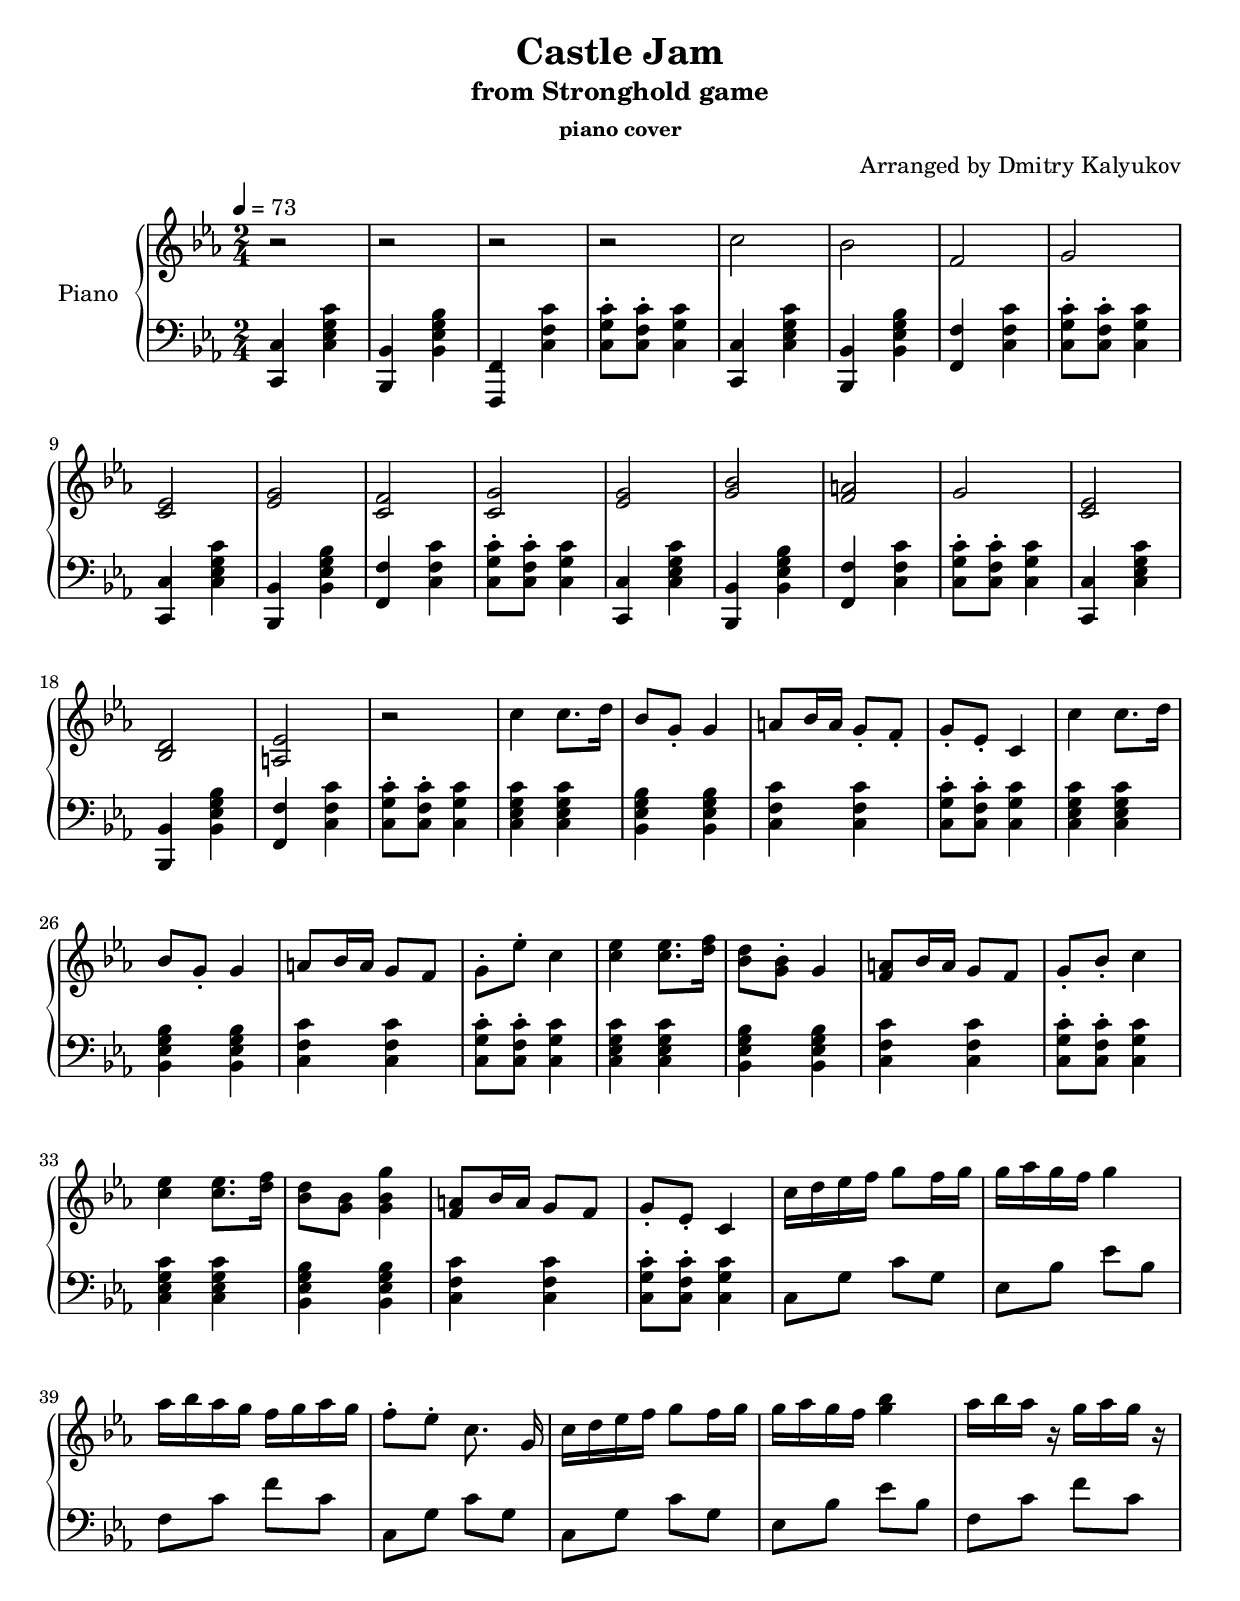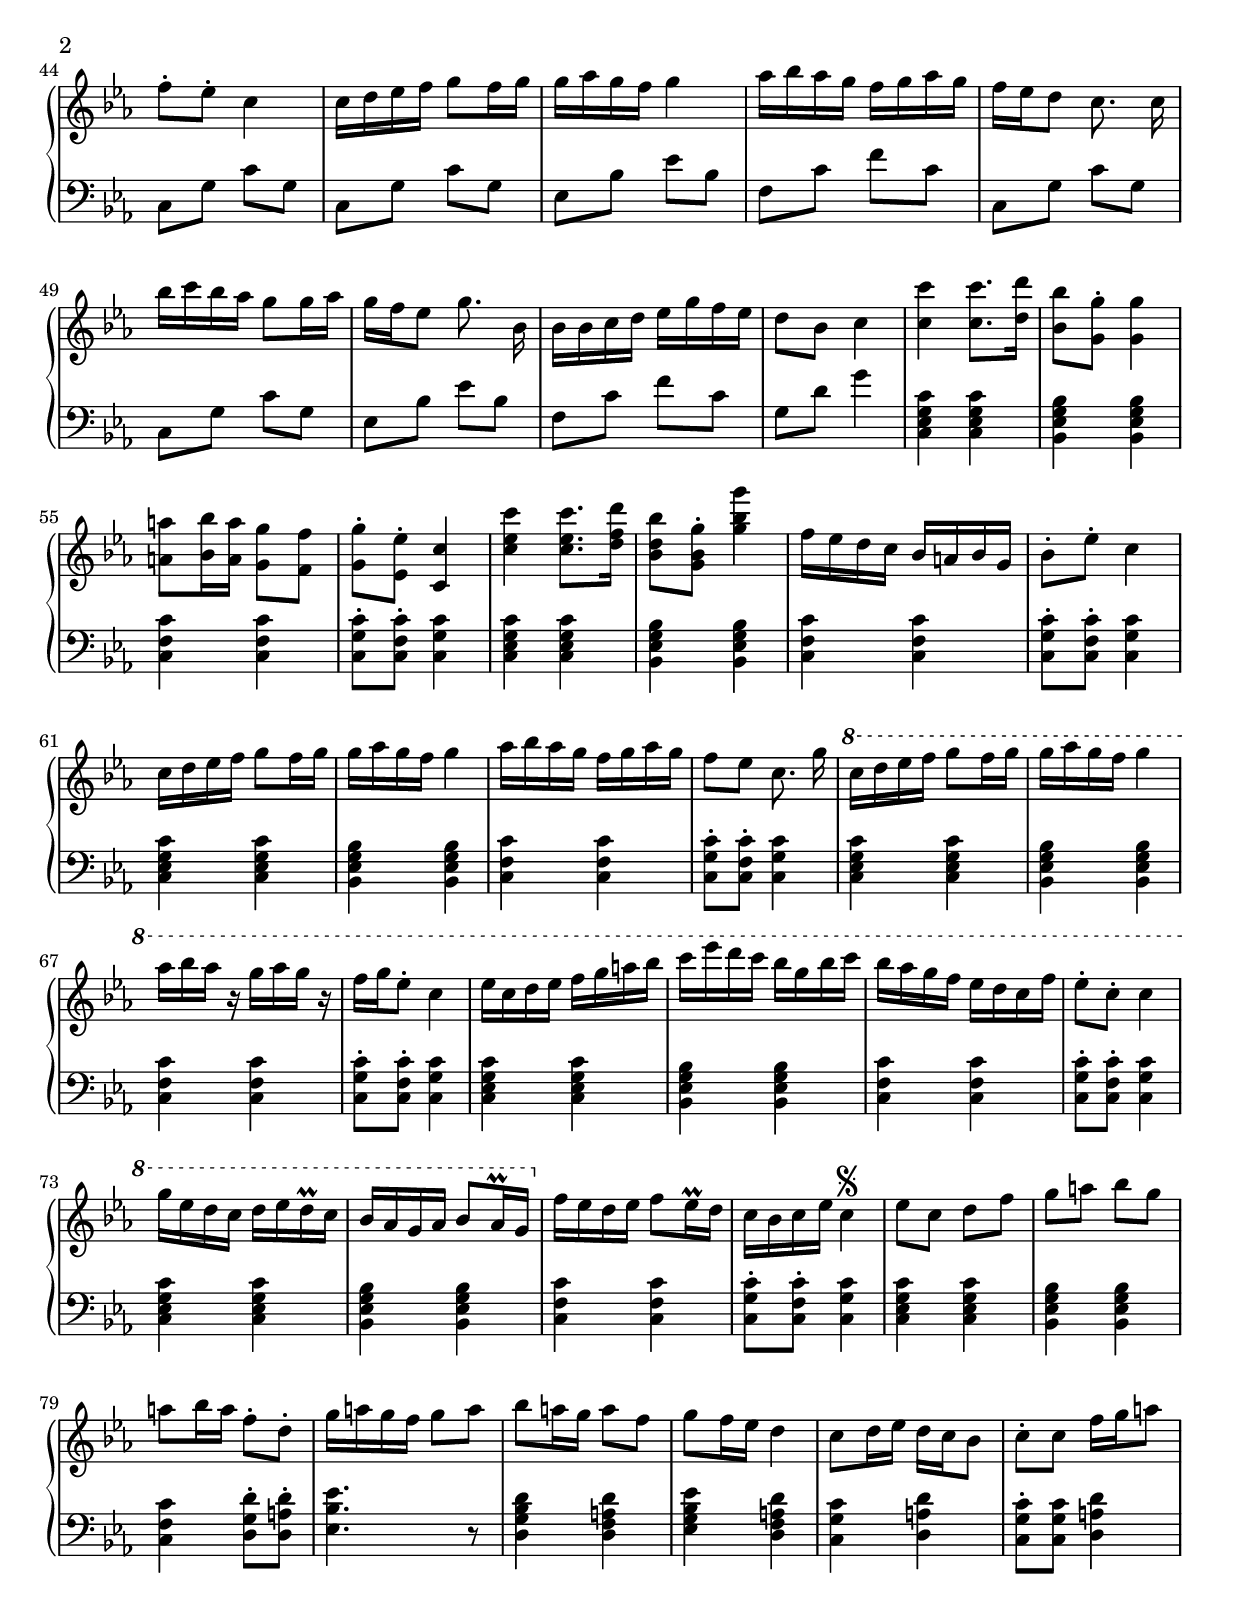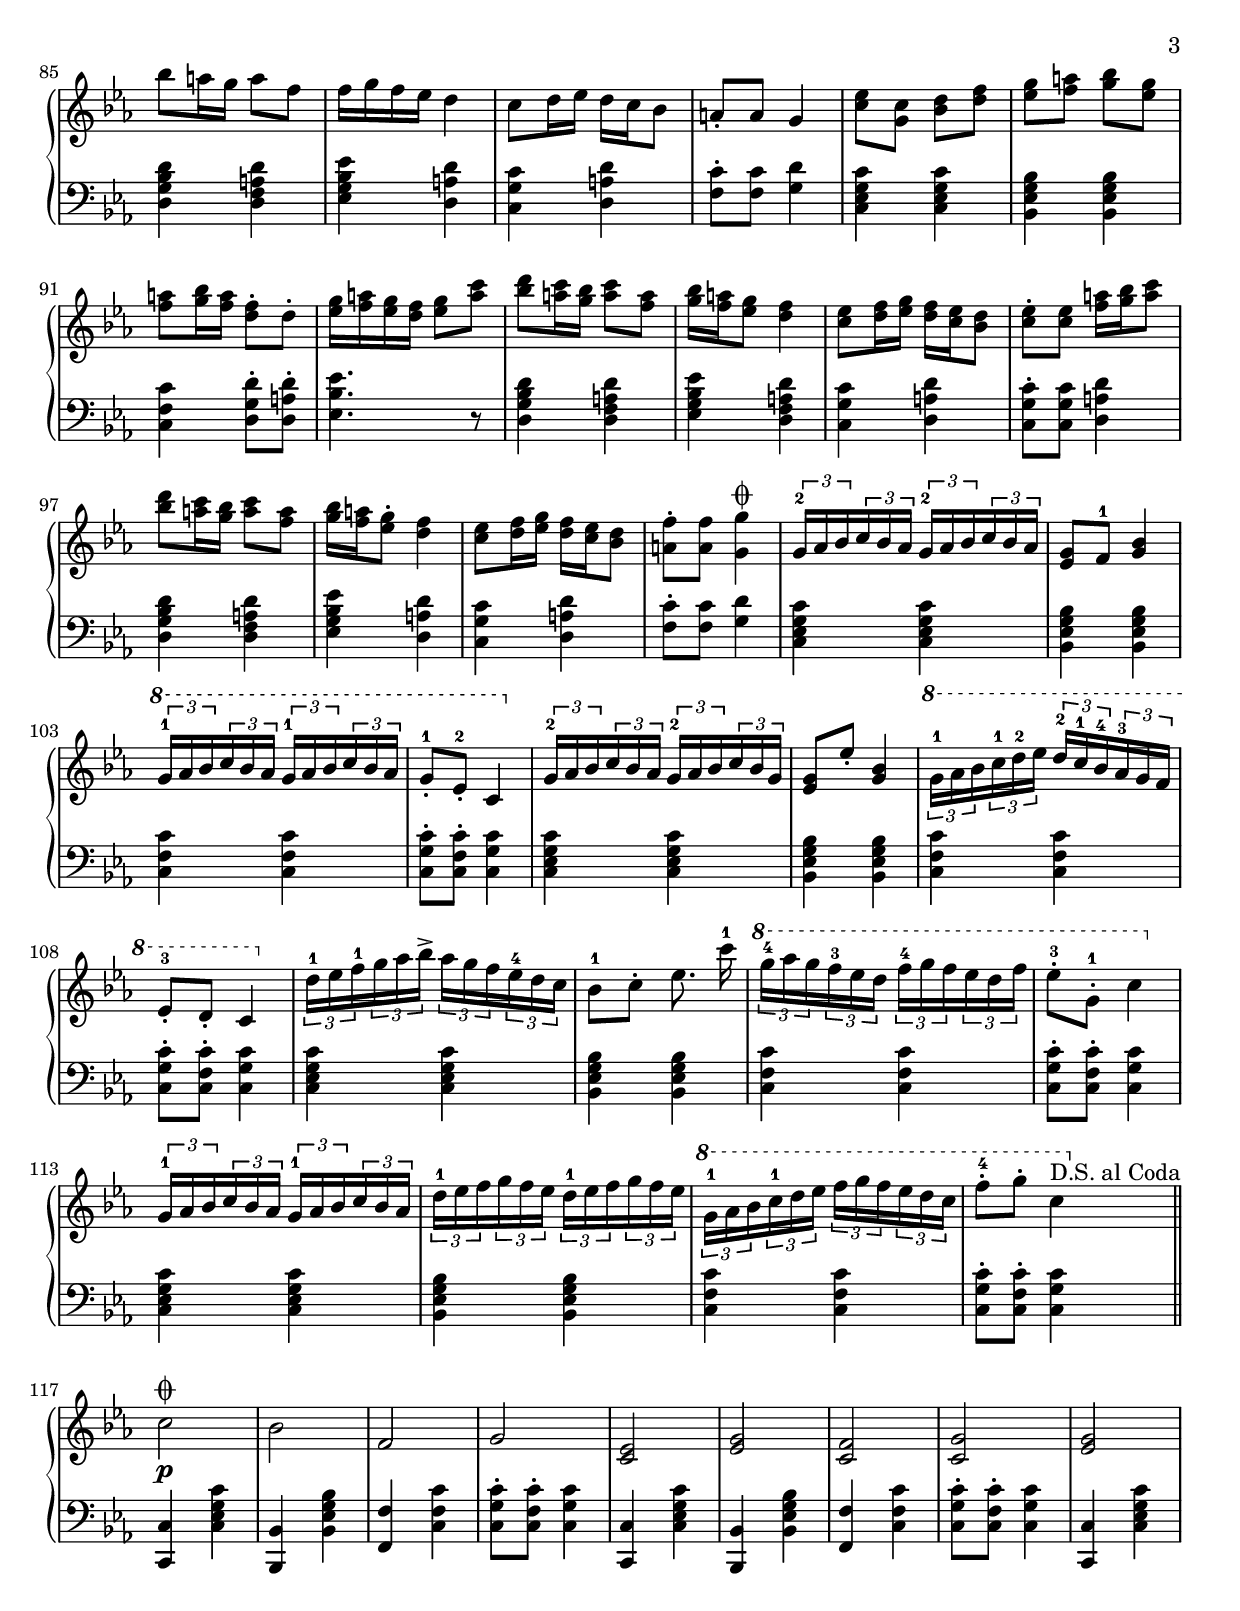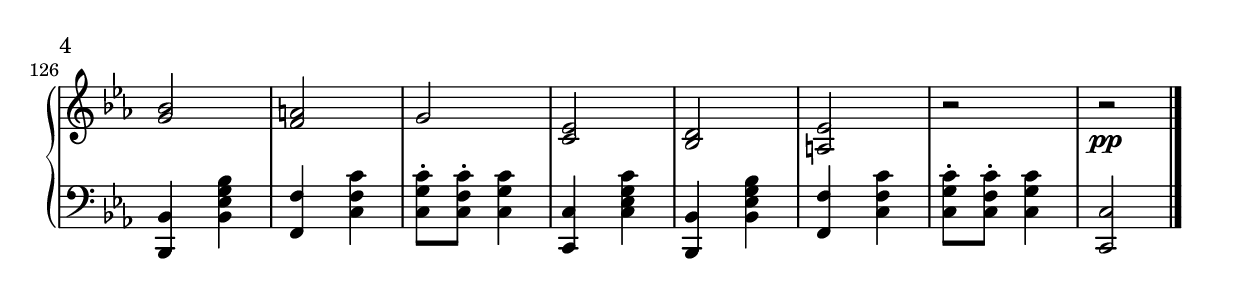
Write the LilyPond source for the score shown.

\version "2.20.0"

\header {
  title = "Castle Jam"
  subtitle = "from Stronghold game"
  subsubtitle = "piano cover"
  arranger = "Arranged by Dmitry Kalyukov"
  instruments = "piano"
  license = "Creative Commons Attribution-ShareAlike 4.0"
  date = "Aug 8, 2020"
}

\paper {
  top-margin = 1.5\cm
  bottom-margin = 2\cm
}

upperIntro = \relative c'' {
  r2
  r2
  r2
  r2

  c2
  bes
  f
  g

  <c, ees>
  <ees g>
  <c f>
  <c g'>

  <ees g>
  <g bes>
  <f a>
  g

  <c, ees>
  <bes d>
  <a ees'>
  r2
}

lowerIntro = \relative c {
  <c, c'>4 <c' ees g c>
  <bes, bes'> <bes' ees g bes>
  <f, f'> <c'' f c'>
  <c g' c>8-. <c f c'>-. <c g' c>4

  \repeat unfold 4 {
    <c, c'>4 <c' ees g c>
    <bes, bes'> <bes' ees g bes>
    <f f'> <c' f c'>
    <c g' c>8-. <c f c'>-. <c g' c>4
  }
}


upperAa = \relative c'' {
  c4 c8. d16
  bes8 g-. g4
  a8 bes16 a g8-. f-.
  g8-. ees-. c4

  c'4 c8. d16
  bes8 g-. g4
  a8 bes16 a g8 f
  g8-. ees'-. c4

  <c ees>4 <c ees>8. <d f>16
  <bes d>8 <g bes>-. g4
  <f a>8 bes16 a g8 f
  g8-. bes-. c4

  <c ees>4 <c ees>8. <d f>16
  <bes d>8 <g bes> <g bes g'>4
  <f a>8 bes16 a g8 f
  g8-. ees-. c4
}

lowerAa = \relative c {
  \repeat unfold 4 {
    <c ees g c>4 <c ees g c>
    <bes ees g bes>4 <bes ees g bes>
    <c f c'>4 <c f c'>
    <c g' c>8-. <c f c'>-. <c g' c>4
  }
}


upperBa = \relative c'' {
  c16 d ees f g8 f16 g 
  g aes g f g4
  aes16 bes aes g f g aes g
  f8-. ees-. \autoBeamOff c8. g16 \autoBeamOn

  c16 d ees f g8 f16 g 
  g aes g f <g bes>4
  aes16 bes aes r g aes g r
  f8-. ees-. c4

  c16 d ees f g8 f16 g 
  g aes g f g4
  aes16 bes aes g f g aes g
  f16 ees d8 \autoBeamOff c8. c16 \autoBeamOn

  bes'16 c bes aes g8 g16 aes
  g f ees8 \autoBeamOff g8. bes,16 \autoBeamOn
  bes bes c d ees g f ees
  d8 bes c4
}


lowerBa = \relative c {
  \repeat unfold 3 {
    c8 g' c g
    ees bes' ees bes
    f c' f c
    c, g' c g
  }

  c,8 g' c g
  ees bes' ees bes
  f c' f c
  g d' g4
}


upperAb = \relative c'' {
  <c c'>4 <c c'>8. <d d'>16
  <bes bes'>8 <g g'>-. <g g'>4
  <a a'>8 <bes bes'>16 <a a'> <g g'>8 <f f'>
  <g g'>8-. <ees ees'>-. <c c'>4

  <c' ees c'>4 <c ees c'>8. <d f d'>16
  <bes d bes'>8 <g bes g'>-. <g' bes g'>4
  f16 ees d c bes a bes g
  bes8-. ees-. c4
}

lowerAb = \relative c {
  \repeat unfold 2 {
    <c ees g c>4 <c ees g c>
    <bes ees g bes>4 <bes ees g bes>
    <c f c'>4 <c f c'>
    <c g' c>8-. <c f c'>-. <c g' c>4
  }
}

upperBb = \relative c'' {
  c16 d ees f g8 f16 g 
  g aes g f g4
  aes16 bes aes g f g aes g
  f8 ees \autoBeamOff c8. g'16 \autoBeamOn

  \ottava 1
  c16 d ees f g8 f16 g 
  g aes g f g4
  aes16 bes aes r g aes g r
  f16 g ees8-. c4

  ees16 c d ees f g a bes
  c ees d c bes g bes c
  bes aes g f ees d c f
  ees8-. c-. c4

  g'16 ees d c d ees d \prall c
  bes aes g aes bes8 aes16 \prall g
  \ottava 0
  f ees d ees f8 ees16 \prall d
  c bes c ees c4 \segno
}

lowerBb = \relative c {
  \repeat unfold 4 {
    <c ees g c>4 <c ees g c>
    <bes ees g bes>4 <bes ees g bes>
    <c f c'>4 <c f c'>
    <c g' c>8-. <c f c'>-. <c g' c>4
  }
}


upperC = \relative c'' {
  ees8 c d f
  g a bes g
  a bes16 a f8-. d-.
  g16 a g f g8 a

  bes8 a16 g a8 f
  g f16 ees d4
  c8 d16 ees d c bes8
  c8-. c f16 g a8

  bes8 a16 g a8 f
  f16 g f ees d4
  c8 d16 ees d c bes8
  a8-. a g4

  <c ees>8 <g c> <bes d> <d f>
  <ees g> <f a> <g bes> <ees g>
  <f a> <g bes>16 <f a> <d f>8-. d-.
  <ees g>16 <f a> <ees g> <d f> <ees g>8 <a c>

  <bes d>8 <a c>16 <g bes> <a c>8 <f a>
  <g bes>16 <f a> <ees g>8 <d f>4
  <c ees>8 <d f>16 <ees g> <d f> <c ees> <bes d>8
  <c ees>8-. <c ees> <f a>16 <g bes> <a c>8

  <bes d>8 <a c>16 <g bes> <a c>8 <f a>
  <g bes>16 <f a> <ees g>8-. <d f>4
  <c ees>8 <d f>16 <ees g> <d f> <c ees> <bes d>8
  <a f'>8-. <a f'> <g g'>4 \coda
}

lowerC = \relative c {
  \repeat unfold 2 {
    <c ees g c>4 <c ees g c>
    <bes ees g bes> <bes ees g bes>
    <c f c'>4 <d g d'>8-. <d a' d>-.
    <ees bes' ees>4. r8

    <d g bes d>4 <d f a d>
    <ees g bes ees> <d f a d>
    <c g' c> <d a' d>
    <c g' c>8-. <c g' c> <d a' d>4

    <d g bes d>4 <d f a d>
    <ees g bes ees> <d a' d>
    <c g' c> <d a' d>
    <f c'>8-. <f c'> <g d'>4
  }
}


upperD = \relative c'' {
  \repeat unfold 2 {
    \tuplet 3/2 {g16-2 aes bes} \tuplet 3/2 {c bes aes}
  }
  <ees g>8 f-1 <g bes>4

  \ottava 1
  \repeat unfold 2 {
    \tuplet 3/2 {g'16-1 aes bes} \tuplet 3/2 {c bes aes}
  }
  g8-1-. ees-2-. c4
  \ottava 0

  \tuplet 3/2 {g16-2 aes bes} \tuplet 3/2 {c bes aes}
  \tuplet 3/2 {g16-2 aes bes} \tuplet 3/2 {c bes g}
  <ees g>8 ees'-. <g, bes>4

  \ottava 1
  \tuplet 3/2 {g'16-1 aes bes} \tuplet 3/2 {c-1 d-2 ees}
  \tuplet 3/2 {d-2 c-1 bes-4} \tuplet 3/2 {aes-3 g f}
  ees8-3-. d-. c4
  \ottava 0

  \tuplet 3/2 {d16-1 ees f-1} \tuplet 3/2 {g aes bes->}
  \tuplet 3/2 {aes16 g f} \tuplet 3/2 {ees-4 d c}
  bes8-1 c-. \autoBeamOff ees8. c'16-1 \autoBeamOn

  \ottava 1
  \tuplet 3/2 {g'16-4 aes g} \tuplet 3/2 {f-3 ees d}
  \tuplet 3/2 {f16-4 g f} \tuplet 3/2 {ees d f}
  ees8-3-. g,-1-. c4
  \ottava 0

  \repeat unfold 2 {
    \tuplet 3/2 {g,16-1 aes bes} \tuplet 3/2 {c bes aes}
  }
  \repeat unfold 2 {
    \tuplet 3/2 {d16-1 ees f} \tuplet 3/2 {g f ees}
  }

  \ottava 1
  \tuplet 3/2 {g16-1 aes bes} \tuplet 3/2 {c-1 d ees}
  \tuplet 3/2 {f16 g f} \tuplet 3/2 {ees d c}
  f8-.-4 g-. c,4 
  ^"D.S. al Coda"
  \ottava 0
}

lowerD = \relative c {
  \repeat unfold 4 {
    <c ees g c>4 <c ees g c>
    <bes ees g bes>4 <bes ees g bes>
    <c f c'>4 <c f c'>
    <c g' c>8-. <c f c'>-. <c g' c>4
  }
}

upperCoda = \relative c'' {
  c2 \p \coda
  bes
  f
  g

  <c, ees>
  <ees g>
  <c f>
  <c g'>

  <ees g>
  <g bes>
  <f a>
  g

  <c, ees>
  <bes d>
  <a ees'>
  r2

  r2 \pp
}

lowerCoda = \relative c {
  \repeat unfold 4 {
    <c, c'>4 <c' ees g c>
    <bes, bes'> <bes' ees g bes>
    <f f'> <c' f c'>
    <c g' c>8-. <c f c'>-. <c g' c>4
  }

  <c, c'>2
}


upper = \relative c'' {
  \clef treble
  \time 2/4
  \key c \minor
  \tempo 4 = 73

  \upperIntro
  \upperAa
  \upperBa
  \upperAb
  \upperBb
  \upperC
  \upperD
  \bar "||" \break
  \upperCoda
  \bar "|."
}

lower = \relative c {
  \clef bass
  \time 2/4
  \key c \minor

  \lowerIntro
  \lowerAa
  \lowerBa
  \lowerAb
  \lowerBb
  \lowerC
  \lowerD
  \lowerCoda
}

\score {
  \new PianoStaff <<
    \set PianoStaff.instrumentName = "Piano"
    \new Staff = "upper" \upper
    \new Staff = "lower" \lower
  >>
  \layout { }
  \midi { }
}
